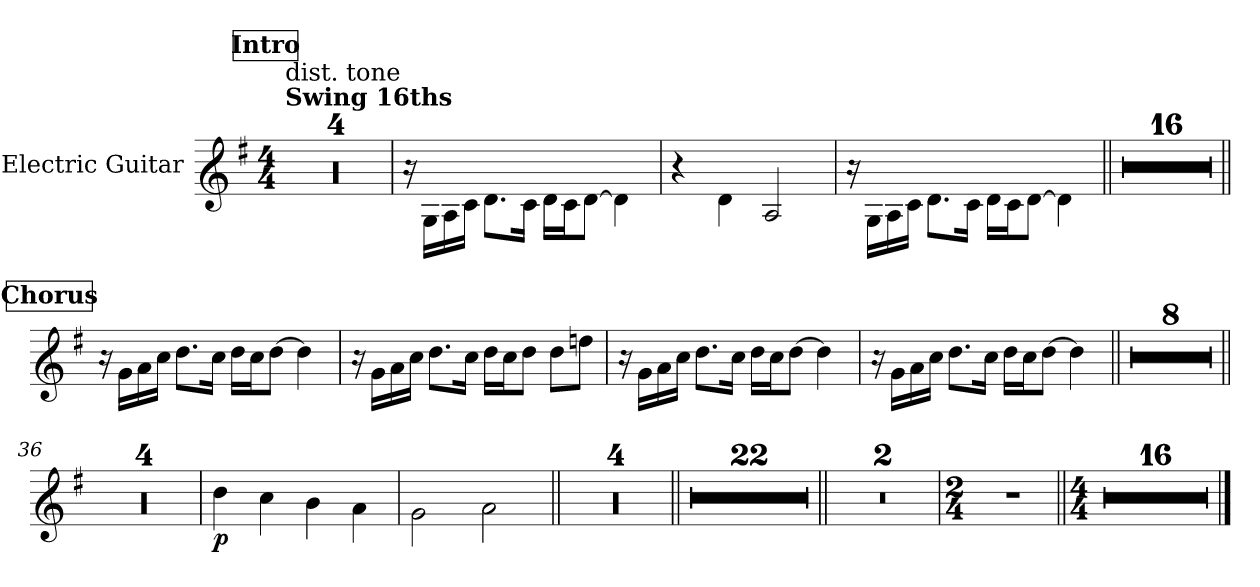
**kern	**dynam
*part1	*part1
*staff1	*staff1
*I"Electric Guitar	*
*I'El. Guit.	*
*stria6	*
*	*
*k[f#]	*
*M4/4	*
*MM73	*
!!LO:REH:place=s1:a:B:fs=14:t=Intro
=1	=1
!LO:TX:a:B:t=Swing 16ths	!
!LO:TX:a:t=dist. tone	!
!	!LO:DY:b
1r	f
=2	=2
1r	.
=3	=3
1r	.
=4	=4
1r	.
=5	=5
16r	.
16G\LL	.
16A\	.
16c\JJ	.
8.d\L	.
16c\Jk	.
16d\LL	.
16c\J	.
[8d\J	.
4d\]	.
=6	=6
4r	.
4d\	.
2A/	.
=7	=7
16r	.
16G\LL	.
16A\	.
16c\JJ	.
8.d\L	.
16c\Jk	.
16d\LL	.
16c\J	.
[8d\J	.
4d\]	.
=8||	=8||
1r	.
=9	=9
1r	.
=10	=10
1r	.
=11	=11
1r	.
=12	=12
1r	.
=13	=13
1r	.
=14	=14
1r	.
=15	=15
1r	.
=16	=16
1r	.
=17	=17
1r	.
=18	=18
1r	.
=19	=19
1r	.
=20	=20
1r	.
=21	=21
1r	.
=22	=22
1r	.
=23	=23
1r	.
!!LO:LB:g=z
!!LO:REH:place=s1:a:B:fs=14:t=Chorus
=24||	=24||
16r	.
16g\LL	.
16a\	.
16cc\JJ	.
8.dd\L	.
16cc\Jk	.
16dd\LL	.
16cc\J	.
[8dd\J	.
4dd\]	.
=25	=25
16r	.
16g\LL	.
16a\	.
16cc\JJ	.
8.dd\L	.
16cc\Jk	.
16dd\LL	.
16cc\J	.
8dd\J	.
8dd\L	.
8ffn\J	.
=26	=26
16r	.
16g\LL	.
16a\	.
16cc\JJ	.
8.dd\L	.
16cc\Jk	.
16dd\LL	.
16cc\J	.
[8dd\J	.
4dd\]	.
!!LO:LB:g=z
=27	=27
16r	.
16g\LL	.
16a\	.
16cc\JJ	.
8.dd\L	.
16cc\Jk	.
16dd\LL	.
16cc\J	.
[8dd\J	.
4dd\]	.
=28||	=28||
1r	.
=29	=29
1r	.
=30	=30
1r	.
=31	=31
1r	.
=32	=32
1r	.
=33	=33
1r	.
=34	=34
1r	.
=35	=35
1r	.
=36||	=36||
1r	.
=37	=37
1r	.
=38	=38
1r	.
=39	=39
1r	.
=40	=40
!	!LO:DY:b
4dd\	p
4cc\	.
4b\	.
4a\	.
=41	=41
2g\	.
2a\	.
=42||	=42||
1r	.
=43	=43
1r	.
=44	=44
1r	.
=45	=45
1r	.
=46||	=46||
1r	.
=47	=47
1r	.
=48	=48
1r	.
=49	=49
1r	.
=50	=50
1r	.
=51	=51
1r	.
=52	=52
1r	.
=53	=53
1r	.
=54	=54
1r	.
=55	=55
1r	.
=56	=56
1r	.
=57	=57
1r	.
=58	=58
1r	.
=59	=59
1r	.
=60	=60
1r	.
=61	=61
1r	.
=62	=62
1r	.
=63	=63
1r	.
=64	=64
1r	.
=65	=65
1r	.
=66	=66
1r	.
=67	=67
1r	.
=68||	=68||
1r	.
=69	=69
1r	.
!!LO:LB:g=z
=70	=70
*M2/4	*
2r	.
=71||	=71||
*M4/4	*
1r	.
=72	=72
1r	.
=73	=73
1r	.
=74	=74
1r	.
=75	=75
1r	.
=76	=76
1r	.
=77	=77
1r	.
=78	=78
1r	.
=79	=79
1r	.
=80	=80
1r	.
=81	=81
1r	.
=82	=82
1r	.
=83	=83
1r	.
=84	=84
1r	.
=85	=85
1r	.
=86	=86
1r	.
==	==
*-	*-
